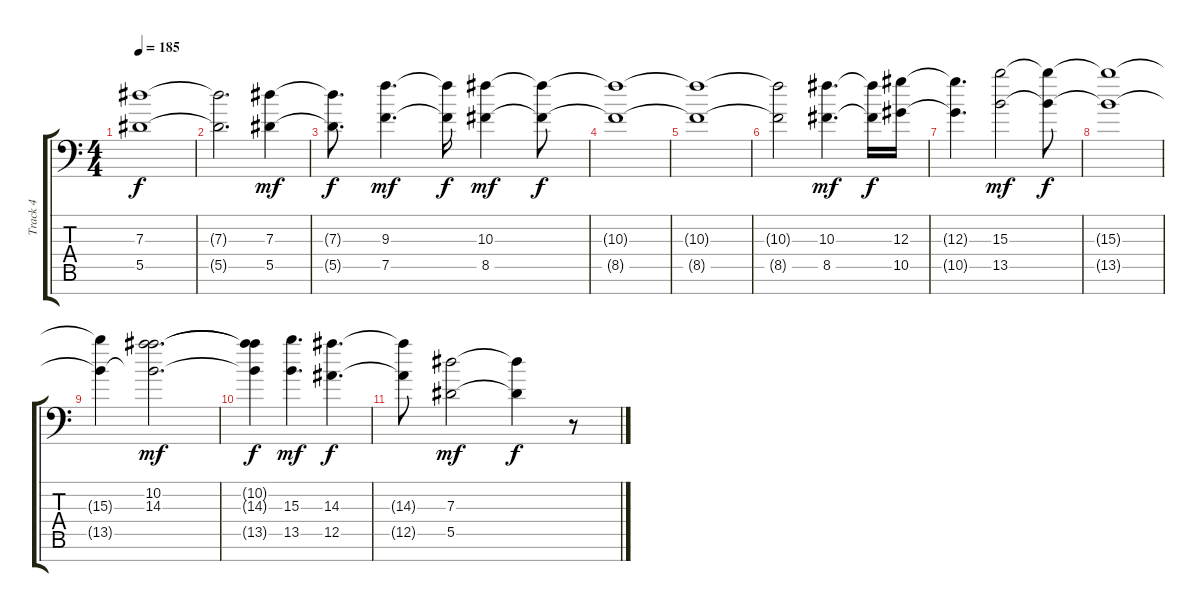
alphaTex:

\track ("Track 4" "Track 4") {instrument overdrivenguitar}
\staff {score tabs}
\tuning (F4 C4 Ab3 Eb3 Bb2 F2 Bb1) {hide}
\ts (4 4)
\tempo 185
\clef f4
\ks c
(7.3{t} 5.5{t}).1{dy f} |
(7.3{t} 5.5{t}).2{d} (7.3 5.5).4{dy mf} |
(7.3{t} 5.5{t}).8{d dy f} (9.3 7.5).4{d dy mf} (9.3{t} 7.5{t}).16{dy f} (10.3 8.5).4{dy mf} (10.3{t} 8.5{t}).8{dy f} |
(10.3{t} 8.5{t}).1 |
(10.3{t} 8.5{t}).1 |
(10.3{t} 8.5{t}).2 (10.3 8.5).4{d dy mf} (10.3{t} 8.5{t}).16{dy f} (12.3 10.5).16 |
(12.3{t} 10.5{t}).4{d} (15.3 13.5).2{dy mf} (15.3{t} 13.5{t}).8{dy f} |
(15.3{t} 13.5{t}).1 |
(15.3{t} 13.5{t}).4 (10.2 14.3 13.5{t}).2{d dy mf} |
(10.2{t} 14.3{t} 13.5{t}).4{dy f} (15.3 13.5).4{d dy mf} (14.3 12.5).4{d dy f} |
(14.3{t} 12.5{t}).8 (7.3 5.5).2{dy mf volume 3} (7.3{t} 5.5{t}).4{dy f} r.8
